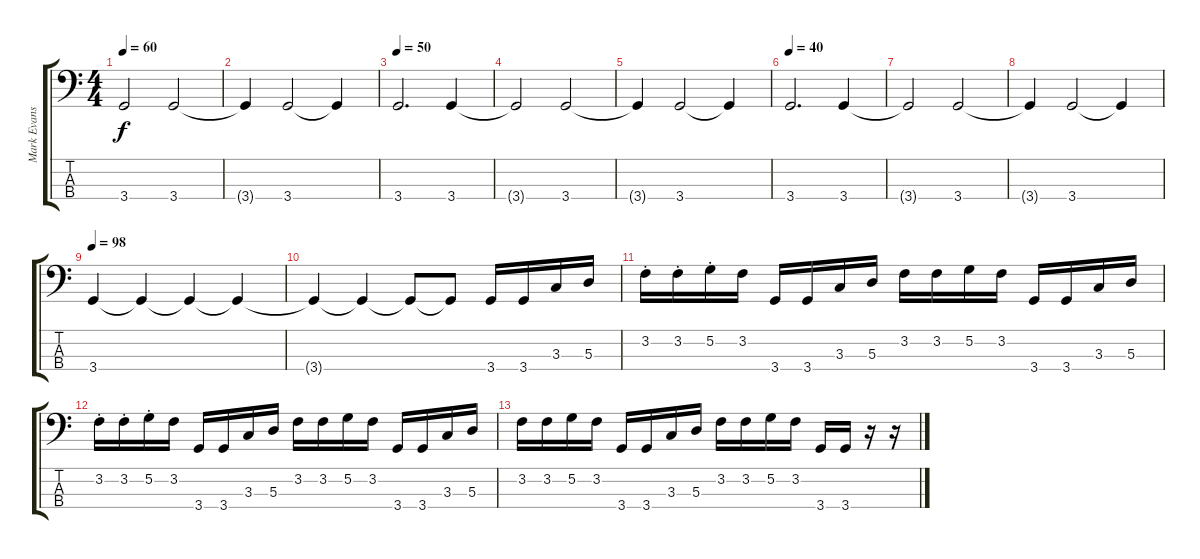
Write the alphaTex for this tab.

\track ("Mark Evans" "Mark Evans") {instrument electricbasspick}
\staff {score tabs}
\tuning (G2 D2 A1 E1) {hide}
\ts (4 4)
\tempo 60
\clef f4
\ks c
3.4{t}.2{dy f} 3.4.2 |
3.4{t}.4 3.4.2 3.4{t}.4 |
\tempo 50
3.4.2{d} 3.4.4 |
3.4{t}.2 3.4.2 |
3.4{t}.4 3.4.2 3.4{t}.4 |
\tempo 40
3.4.2{d} 3.4.4 |
3.4{t}.2 3.4.2 |
3.4{t}.4 3.4.2 3.4{t}.4 |
\tempo 98
3.4.4 3.4{t}.4 3.4{t}.4 3.4{t}.4 |
3.4{t}.4 3.4{t}.4 3.4{t}.8 3.4{t}.8 3.4.16{volume 0} 3.4.16 3.3.16 5.3.16 |
3.2{st}.16 3.2{st}.16 5.2{st}.16 3.2.16 3.4.16 3.4.16 3.3.16 5.3.16 3.2.16 3.2.16 5.2.16 3.2.16 3.4.16 3.4.16 3.3.16 5.3.16 |
3.2{st}.16 3.2{st}.16 5.2{st}.16 3.2.16 3.4.16 3.4.16 3.3.16 5.3.16 3.2.16 3.2.16 5.2.16 3.2.16 3.4.16 3.4.16 3.3.16 5.3.16 |
3.2.16 3.2.16 5.2.16 3.2.16 3.4.16 3.4.16 3.3.16 5.3.16 3.2.16 3.2.16 5.2.16 3.2.16 3.4.16 3.4.16 r.16 r.16
